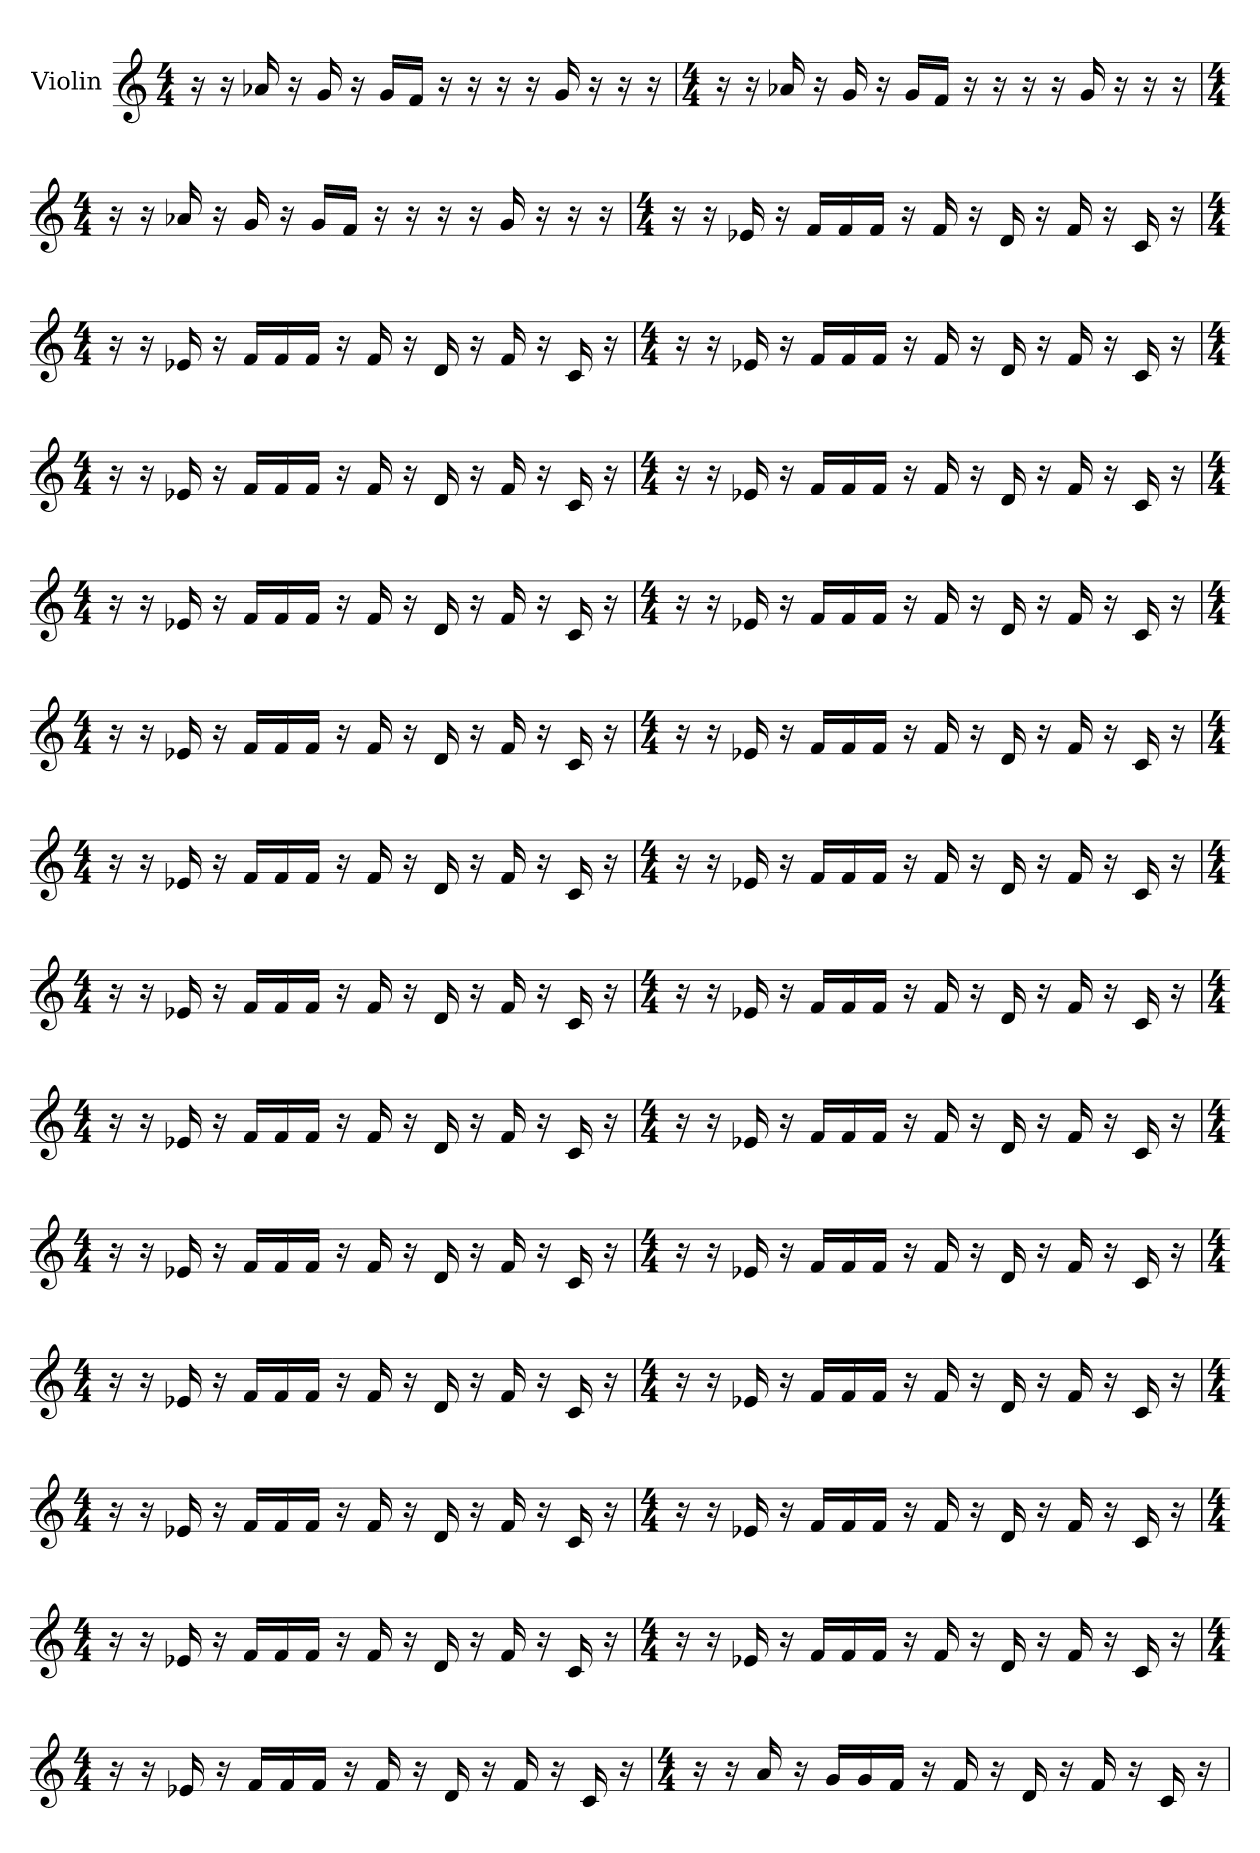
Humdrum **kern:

**kern
*part1
*staff1
*I"Violin
*I'Vln
*M4/4
=
16r
16r
16a-X
16r
16g
16r
16gLL
16fJJ
16r
16r
16r
16r
16g
16r
16r
16r
=
*M4/4
16r
16r
16a-X
16r
16g
16r
16gLL
16fJJ
16r
16r
16r
16r
16g
16r
16r
16r
=
*M4/4
16r
16r
16a-X
16r
16g
16r
16gLL
16fJJ
16r
16r
16r
16r
16g
16r
16r
16r
=
*M4/4
16r
16r
16e-X
16r
16fLL
16f
16fJJ
16r
16f
16r
16d
16r
16f
16r
16c
16r
=
*M4/4
16r
16r
16e-X
16r
16fLL
16f
16fJJ
16r
16f
16r
16d
16r
16f
16r
16c
16r
=
*M4/4
16r
16r
16e-X
16r
16fLL
16f
16fJJ
16r
16f
16r
16d
16r
16f
16r
16c
16r
=
*M4/4
16r
16r
16e-X
16r
16fLL
16f
16fJJ
16r
16f
16r
16d
16r
16f
16r
16c
16r
=
*M4/4
16r
16r
16e-X
16r
16fLL
16f
16fJJ
16r
16f
16r
16d
16r
16f
16r
16c
16r
=
*M4/4
16r
16r
16e-X
16r
16fLL
16f
16fJJ
16r
16f
16r
16d
16r
16f
16r
16c
16r
=
*M4/4
16r
16r
16e-X
16r
16fLL
16f
16fJJ
16r
16f
16r
16d
16r
16f
16r
16c
16r
=
*M4/4
16r
16r
16e-X
16r
16fLL
16f
16fJJ
16r
16f
16r
16d
16r
16f
16r
16c
16r
=
*M4/4
16r
16r
16e-X
16r
16fLL
16f
16fJJ
16r
16f
16r
16d
16r
16f
16r
16c
16r
=
*M4/4
16r
16r
16e-X
16r
16fLL
16f
16fJJ
16r
16f
16r
16d
16r
16f
16r
16c
16r
=
*M4/4
16r
16r
16e-X
16r
16fLL
16f
16fJJ
16r
16f
16r
16d
16r
16f
16r
16c
16r
=
*M4/4
16r
16r
16e-X
16r
16fLL
16f
16fJJ
16r
16f
16r
16d
16r
16f
16r
16c
16r
=
*M4/4
16r
16r
16e-X
16r
16fLL
16f
16fJJ
16r
16f
16r
16d
16r
16f
16r
16c
16r
=
*M4/4
16r
16r
16e-X
16r
16fLL
16f
16fJJ
16r
16f
16r
16d
16r
16f
16r
16c
16r
=
*M4/4
16r
16r
16e-X
16r
16fLL
16f
16fJJ
16r
16f
16r
16d
16r
16f
16r
16c
16r
=
*M4/4
16r
16r
16e-X
16r
16fLL
16f
16fJJ
16r
16f
16r
16d
16r
16f
16r
16c
16r
=
*M4/4
16r
16r
16e-X
16r
16fLL
16f
16fJJ
16r
16f
16r
16d
16r
16f
16r
16c
16r
=
*M4/4
16r
16r
16e-X
16r
16fLL
16f
16fJJ
16r
16f
16r
16d
16r
16f
16r
16c
16r
=
*M4/4
16r
16r
16e-X
16r
16fLL
16f
16fJJ
16r
16f
16r
16d
16r
16f
16r
16c
16r
=
*M4/4
16r
16r
16e-X
16r
16fLL
16f
16fJJ
16r
16f
16r
16d
16r
16f
16r
16c
16r
=
*M4/4
16r
16r
16e-X
16r
16fLL
16f
16fJJ
16r
16f
16r
16d
16r
16f
16r
16c
16r
=
*M4/4
16r
16r
16e-X
16r
16fLL
16f
16fJJ
16r
16f
16r
16d
16r
16f
16r
16c
16r
=
*M4/4
16r
16r
16e-X
16r
16fLL
16f
16fJJ
16r
16f
16r
16d
16r
16f
16r
16c
16r
=
*M4/4
16r
16r
16e-X
16r
16fLL
16f
16fJJ
16r
16f
16r
16d
16r
16f
16r
16c
16r
=
*M4/4
16r
16r
16a
16r
16gLL
16g
16fJJ
16r
16f
16r
16d
16r
16f
16r
16c
16r
=
*-
